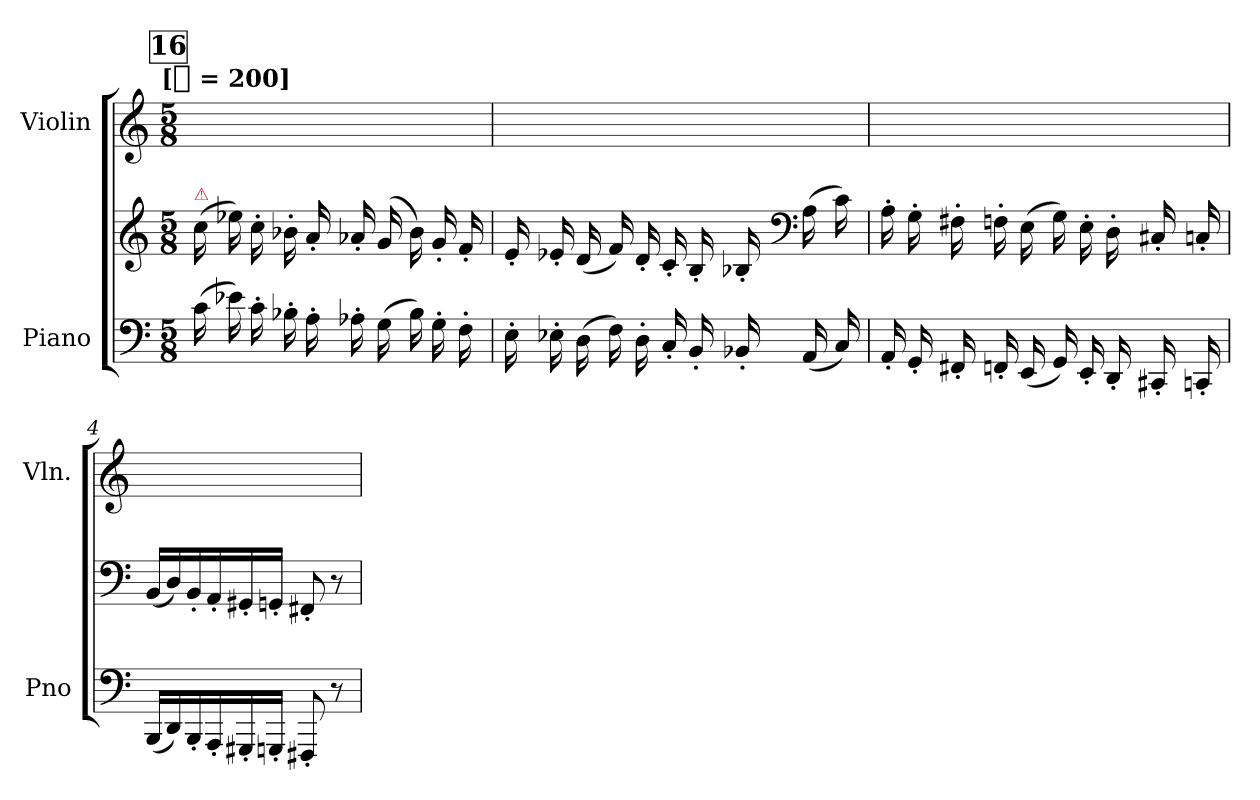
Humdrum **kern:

**kern	**kern	**kern
*part2	*part2	*part1
*staff3	*staff2	*staff1
*I"Piano	*	*I"Violin
*I'Pno	*	*I'Vln.
*clefF4	*clefG2	*clefG2
*k[]	*k[]	*k[]
*C:	*C:	*C:
!!LO:TX:omd:t=[[8th] = 200]
*M5/8	*M5/8	*M5/8
*MM100	*MM100	*MM100
!!LO:REH:place=s1:t=16
=1	=1	=1
!	!LO:TX:a:color=crimson:t=⚠	!
(16c	(16cc	4.ryy
16e-X)	16ee-X)	.
16c'	16cc'	.
16B-X'	16b-X'	.
16A'	16a'	.
16A-X'	16a-X'	.
(16G	(16g	8ryy
16B-)	16b-)	.
16G'	16g'	8ryy
16F'	16f'	.
=2	=2	=2
16E'	16e'	16ryy
16E-X'	16e-X'	16ryy
(16D	(16d	16ryy
16F)	16f)	16ryy
16D'	16d'	8ryy
16C'	16c'	.
16BB'	16B'	8ryy
16BB-X'	16B-X'	.
*	*clefF4	*
(16AA	(16A	8ryy
16C)	16c)	.
=3	=3	=3
16AA'	16A'	8ryy
16GG'	16G'	.
16FF#X'	16F#X'	8ryy
16FFn'	16Fn'	.
(16EE	(16E	4ryy
16GG)	16G)	.
16EE'	16E'	.
16DD'	16D'	.
16CC#X'	16C#X'	16ryy
16CCn'	16Cn'	16ryy
=4	=4	=4
(16BBBLL	(16BBLL	8ryy
16DD)	16D)	.
16BBB'	16BB'	8ryy
16AAA'	16AA'	.
16GGG#X'	16GG#X'	8ryy
16GGGn'JJ	16GGn'JJ	.
8FFF#X'	8FF#X'	8ryy
8r	8r	8ryy
=	=	=
*-	*-	*-
